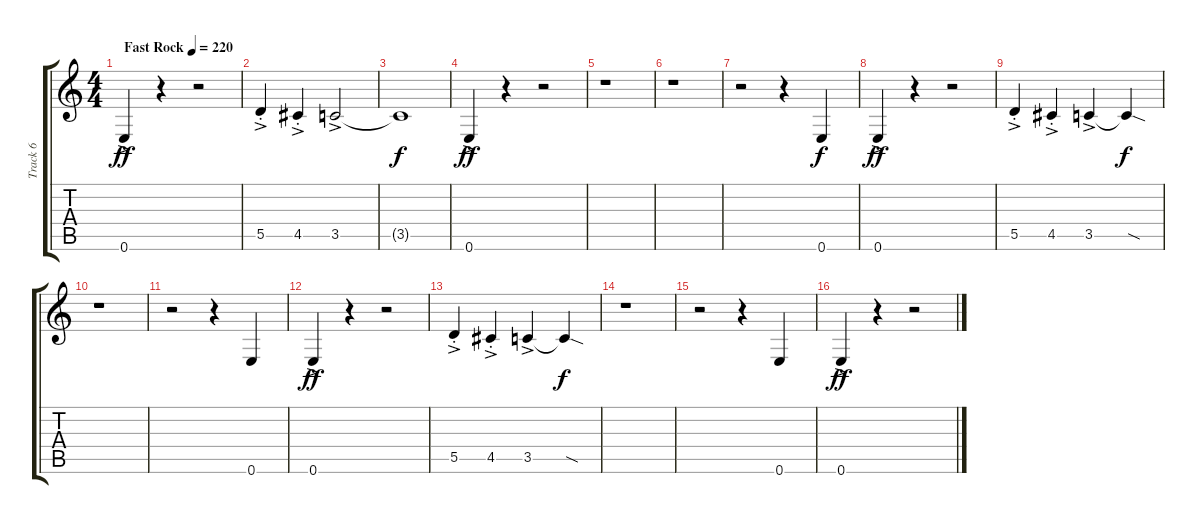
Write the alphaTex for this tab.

\track ("Track 6" "Track 6") {instrument electricbassfinger}
\staff {score tabs}
\tuning (E4 B3 G3 D3 A2 E2) {hide}
\ts (4 4)
\tempo (220 "Fast Rock")
\clef g2
\ks c
0.6{ac}.4{dy ff instrument electricbassfinger} r.4 r.2 |
5.5{ac st}.4 4.5{ac st}.4 3.5{ac}.2 |
3.5{t}.1{dy f} |
0.6{ac}.4{dy ff} r.4 r.2 |
r.1 |
r.1 |
r.2 r.4 0.6.4{dy f} |
0.6{ac}.4{dy ff} r.4 r.2 |
5.5{ac st}.4 4.5{ac st}.4 3.5{ac}.4 3.5{sod t}.4{dy f} |
r.1 |
r.2 r.4 0.6.4 |
0.6{ac}.4{dy ff} r.4 r.2 |
5.5{ac st}.4 4.5{ac st}.4 3.5{ac}.4 3.5{sod t}.4{dy f} |
r.1 |
r.2 r.4 0.6.4 |
0.6{ac}.4{dy ff} r.4 r.2
